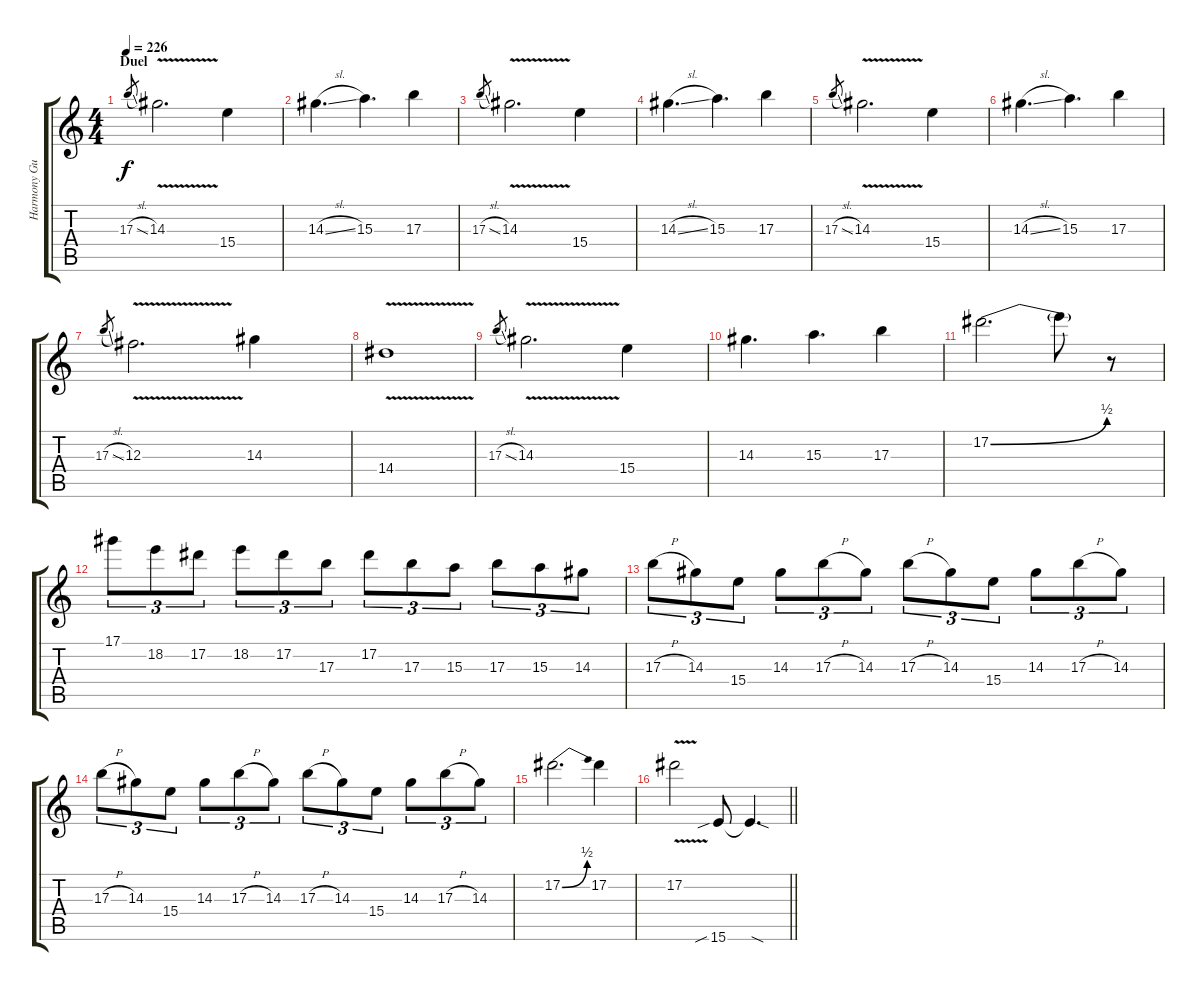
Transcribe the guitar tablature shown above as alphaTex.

\track ("Harmony Guitar" "Harmony Gu") {instrument overdrivenguitar}
\staff {score tabs}
\tuning (Eb4 Bb3 Gb3 Db3 Ab2 Db2) {hide}
\ts (4 4)
\section ("" "Duel")
\tempo 226
\clef g2
\ks c
17.3{sl}.8{gr dy f} 14.3{v}.2{d} 15.4.4 |
14.3{sl}.4{d} 15.3.4{d} 17.3.4 |
17.3{sl}.8{gr} 14.3{v}.2{d} 15.4.4 |
14.3{sl}.4{d} 15.3.4{d} 17.3.4 |
17.3{sl}.8{gr} 14.3{v}.2{d} 15.4.4 |
14.3{sl}.4{d} 15.3.4{d} 17.3.4 |
17.3{sl}.8{gr} 12.3{v}.2{d} 14.3.4 |
14.4{v}.1 |
17.3{sl}.8{gr} 14.3{v}.2{d} 15.4.4 |
14.3.4{d} 15.3.4{d} 17.3.4 |
17.2{be (bend 0 0 60 2)}.2{d} 17.2{t}.8 r.8 |
17.1.8{tu (3 2)} 18.2.8{tu (3 2)} 17.2.8{tu (3 2)} 18.2.8{tu (3 2)} 17.2.8{tu (3 2)} 17.3.8{tu (3 2)} 17.2.8{tu (3 2)} 17.3.8{tu (3 2)} 15.3.8{tu (3 2)} 17.3.8{tu (3 2)} 15.3.8{tu (3 2)} 14.3.8{tu (3 2)} |
17.3{h}.8{tu (3 2)} 14.3.8{tu (3 2)} 15.4.8{tu (3 2)} 14.3.8{tu (3 2)} 17.3{h}.8{tu (3 2)} 14.3.8{tu (3 2)} 17.3{h}.8{tu (3 2)} 14.3.8{tu (3 2)} 15.4.8{tu (3 2)} 14.3.8{tu (3 2)} 17.3{h}.8{tu (3 2)} 14.3.8{tu (3 2)} |
17.3{h}.8{tu (3 2)} 14.3.8{tu (3 2)} 15.4.8{tu (3 2)} 14.3.8{tu (3 2)} 17.3{h}.8{tu (3 2)} 14.3.8{tu (3 2)} 17.3{h}.8{tu (3 2)} 14.3.8{tu (3 2)} 15.4.8{tu (3 2)} 14.3.8{tu (3 2)} 17.3{h}.8{tu (3 2)} 14.3.8{tu (3 2)} |
17.2{be (bend 0 0 60 2)}.2{d} 17.2.4 |
\barLineRight lightlight
17.2{v}.2 15.6{sib}.8 15.6{sod t}.4{d}
